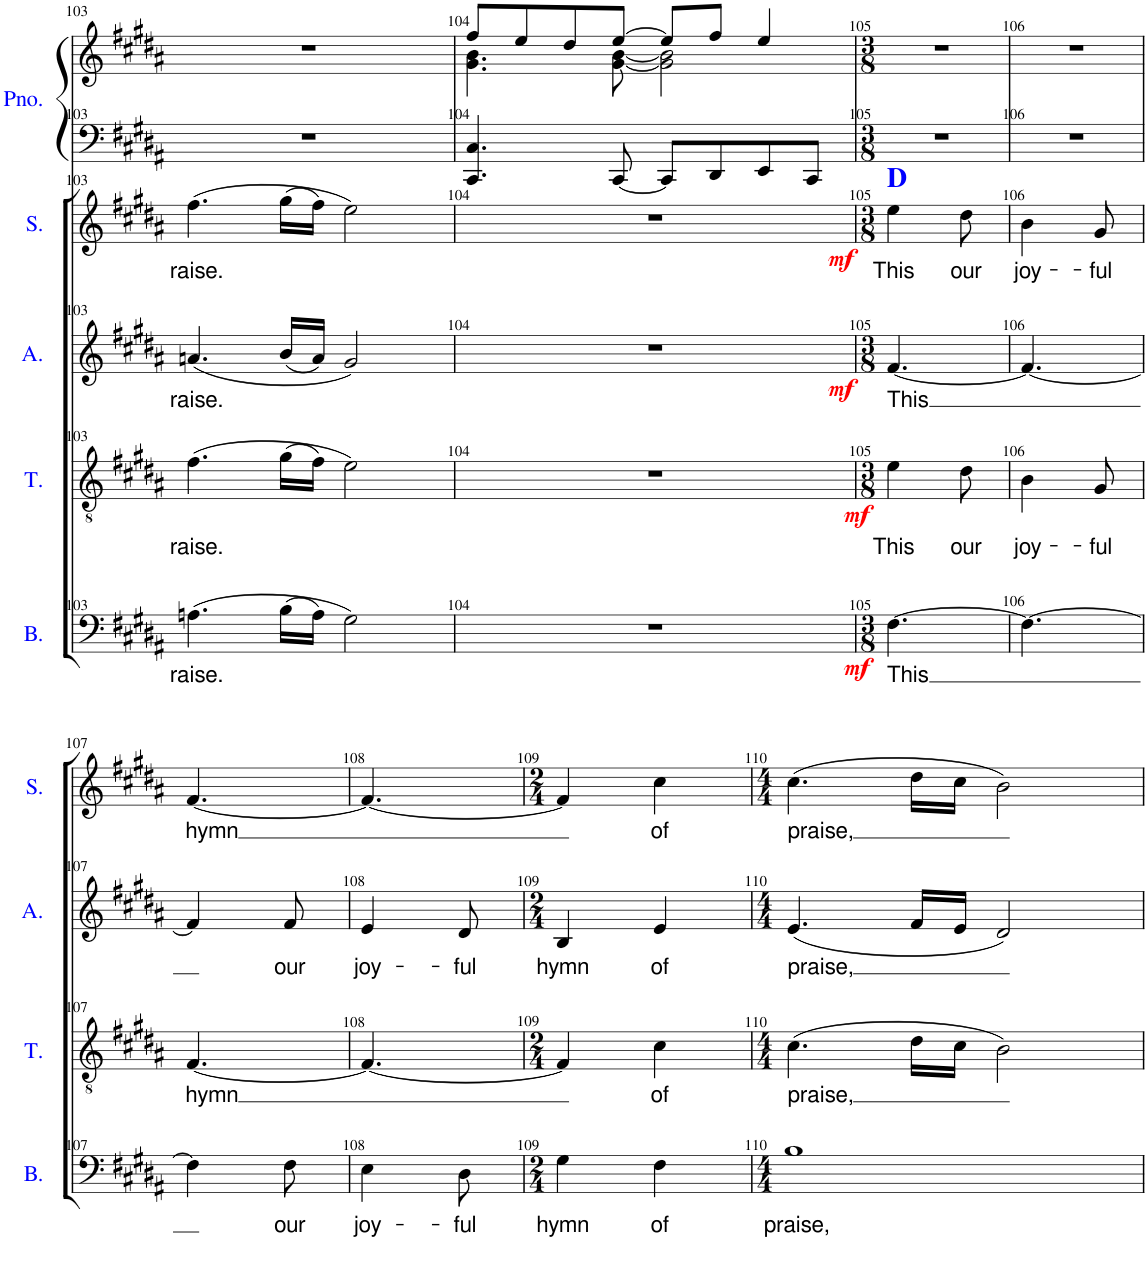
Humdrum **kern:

**kern	**text	**dynam	**kern	**text	**dynam	**kern	**text	**dynam	**kern	**text	**dynam	**kern	**kern
*part5	*part5	*part5	*part4	*part4	*part4	*part3	*part3	*part3	*part2	*part2	*part2	*part1	*part1
*staff6	*staff6	*staff6	*staff5	*staff5	*staff5	*staff4	*staff4	*staff4	*staff3	*staff3	*staff3	*staff2	*staff1
*I"Bass	*	*	*I"Tenor	*	*	*I"Alto	*	*	*I"Soprano	*	*	*I"Piano	*
*I'B.	*	*	*I'T.	*	*	*I'A.	*	*	*I'S.	*	*	*I'Pno.	*
!!LO:PB:g=z
*clefF4	*	*	*clefGv2	*	*	*clefG2	*	*	*clefG2	*	*	*clefF4	*clefG2
*k[f#c#g#d#a#]	*	*	*k[f#c#g#d#a#]	*	*	*k[f#c#g#d#a#]	*	*	*k[f#c#g#d#a#]	*	*	*k[f#c#g#d#a#]	*k[f#c#g#d#a#]
*M2/2	*	*	*M2/2	*	*	*M2/2	*	*	*M2/2	*	*	*M2/2	*M2/2
=103	=103	=103	=103	=103	=103	=103	=103	=103	=103	=103	=103	=103	=103
!	!LO:LY:b	!	!	!LO:LY:b	!	!	!LO:LY:b	!	!	!LO:LY:b	!	!	!
(4.An\	raise.	.	(4.f#\	raise.	.	(4.an/	raise.	.	(4.ff#\	raise.	.	1r	1r
(16B\LL	.	.	(16g#\LL	.	.	(16b/LL	.	.	(16gg#\LL	.	.	.	.
16A\JJ)	.	.	16f#\JJ)	.	.	16a/JJ)	.	.	16ff#\JJ)	.	.	.	.
2G#\)	.	.	2e\)	.	.	2g#/)	.	.	2ee\)	.	.	.	.
=104	=104	=104	=104	=104	=104	=104	=104	=104	=104	=104	=104	=104	=104
*	*	*	*	*	*	*	*	*	*	*	*	*	*^
1r	.	.	1r	.	.	1r	.	.	1r	.	.	4.CC#/ 4.C#/	8ff#/L	4.g#\ 4.b\
.	.	.	.	.	.	.	.	.	.	.	.	.	8ee/	.
.	.	.	.	.	.	.	.	.	.	.	.	.	8dd#/	.
.	.	.	.	.	.	.	.	.	.	.	.	[8CC#/	[8ee/J	[8g#\ [8b\
.	.	.	.	.	.	.	.	.	.	.	.	8CC#/L]	8ee/L]	2g#\] 2b\]
.	.	.	.	.	.	.	.	.	.	.	.	8DD#/	8ff#/J	.
.	.	.	.	.	.	.	.	.	.	.	.	8EE/	4ee/	.
.	.	.	.	.	.	.	.	.	.	.	.	8CC#/J	.	.
*	*	*	*	*	*	*	*	*	*	*	*	*	*v	*v
=105	=105	=105	=105	=105	=105	=105	=105	=105	=105	=105	=105	=105	=105
*M3/8	*	*	*M3/8	*	*	*M3/8	*	*	*M3/8	*	*	*M3/8	*M3/8
!	!	!	!	!	!	!	!	!	!LO:TX:a:B:color=#0000FF:t=D	!	!	!	!
!	!LO:LY:b	!LO:DY:b	!	!LO:LY:b	!LO:DY:b	!	!LO:LY:b	!LO:DY:b	!	!LO:LY:b	!LO:DY:b	!	!
[4.F#\	This	mf	4e\	This	mf	[4.f#/	This	mf	4ee\	This	mf	4.r	4.r
!	!	!	!	!LO:LY:b	!	!	!	!	!	!LO:LY:b	!	!	!
.	.	.	8d#\	our	.	.	.	.	8dd#\	our	.	.	.
=106	=106	=106	=106	=106	=106	=106	=106	=106	=106	=106	=106	=106	=106
!	!	!	!	!LO:LY:b	!	!	!	!	!	!LO:LY:b	!	!	!
4.F#\_	.	.	4B\	joy-	.	4.f#/_	.	.	4b\	joy-	.	4.r	4.r
!	!	!	!	!LO:LY:b	!	!	!	!	!	!LO:LY:b	!	!	!
.	.	.	8G#/	-ful	.	.	.	.	8g#/	-ful	.	.	.
!!LO:LB:g=z
=107	=107	=107	=107	=107	=107	=107	=107	=107	=107	=107	=107	=107	=107
!	!	!	!	!LO:LY:b	!	!	!	!	!	!LO:LY:b	!	!	!
4F#\]	.	.	[4.F#/	hymn	.	4f#/]	.	.	[4.f#/	hymn	.	4.r	4.r
!	!LO:LY:b	!	!	!	!	!	!LO:LY:b	!	!	!	!	!	!
8F#\	our	.	.	.	.	8f#/	our	.	.	.	.	.	.
=108	=108	=108	=108	=108	=108	=108	=108	=108	=108	=108	=108	=108	=108
!	!LO:LY:b	!	!	!	!	!	!LO:LY:b	!	!	!	!	!	!
4E\	joy-	.	4.F#/_	.	.	4e/	joy-	.	4.f#/_	.	.	4.r	4.r
!	!LO:LY:b	!	!	!	!	!	!LO:LY:b	!	!	!	!	!	!
8D#\	-ful	.	.	.	.	8d#/	-ful	.	.	.	.	.	.
=109	=109	=109	=109	=109	=109	=109	=109	=109	=109	=109	=109	=109	=109
*M2/4	*	*	*M2/4	*	*	*M2/4	*	*	*M2/4	*	*	*M2/4	*M2/4
!	!LO:LY:b	!	!	!	!	!	!LO:LY:b	!	!	!	!	!	!
4G#\	hymn	.	4F#/]	.	.	4B/	hymn	.	4f#/]	.	.	2r	2r
!	!LO:LY:b	!	!	!LO:LY:b	!	!	!LO:LY:b	!	!	!LO:LY:b	!	!	!
4F#\	of	.	4c#\	of	.	4e/	of	.	4cc#\	of	.	.	.
=110	=110	=110	=110	=110	=110	=110	=110	=110	=110	=110	=110	=110	=110
*M4/4	*	*	*M4/4	*	*	*M4/4	*	*	*M4/4	*	*	*M4/4	*M4/4
!	!LO:LY:b	!	!	!LO:LY:b	!	!	!LO:LY:b	!	!	!LO:LY:b	!	!	!
1B	praise,	.	(4.c#\	praise,	.	(4.e/	praise,	.	(4.cc#\	praise,	.	1r	1r
.	.	.	16d#\LL	.	.	16f#/LL	.	.	16dd#\LL	.	.	.	.
.	.	.	16c#\JJ	.	.	16e/JJ	.	.	16cc#\JJ	.	.	.	.
.	.	.	2B\)	.	.	2d#/)	.	.	2b\)	.	.	.	.
=	=	=	=	=	=	=	=	=	=	=	=	=	=
*-	*-	*-	*-	*-	*-	*-	*-	*-	*-	*-	*-	*-	*-
